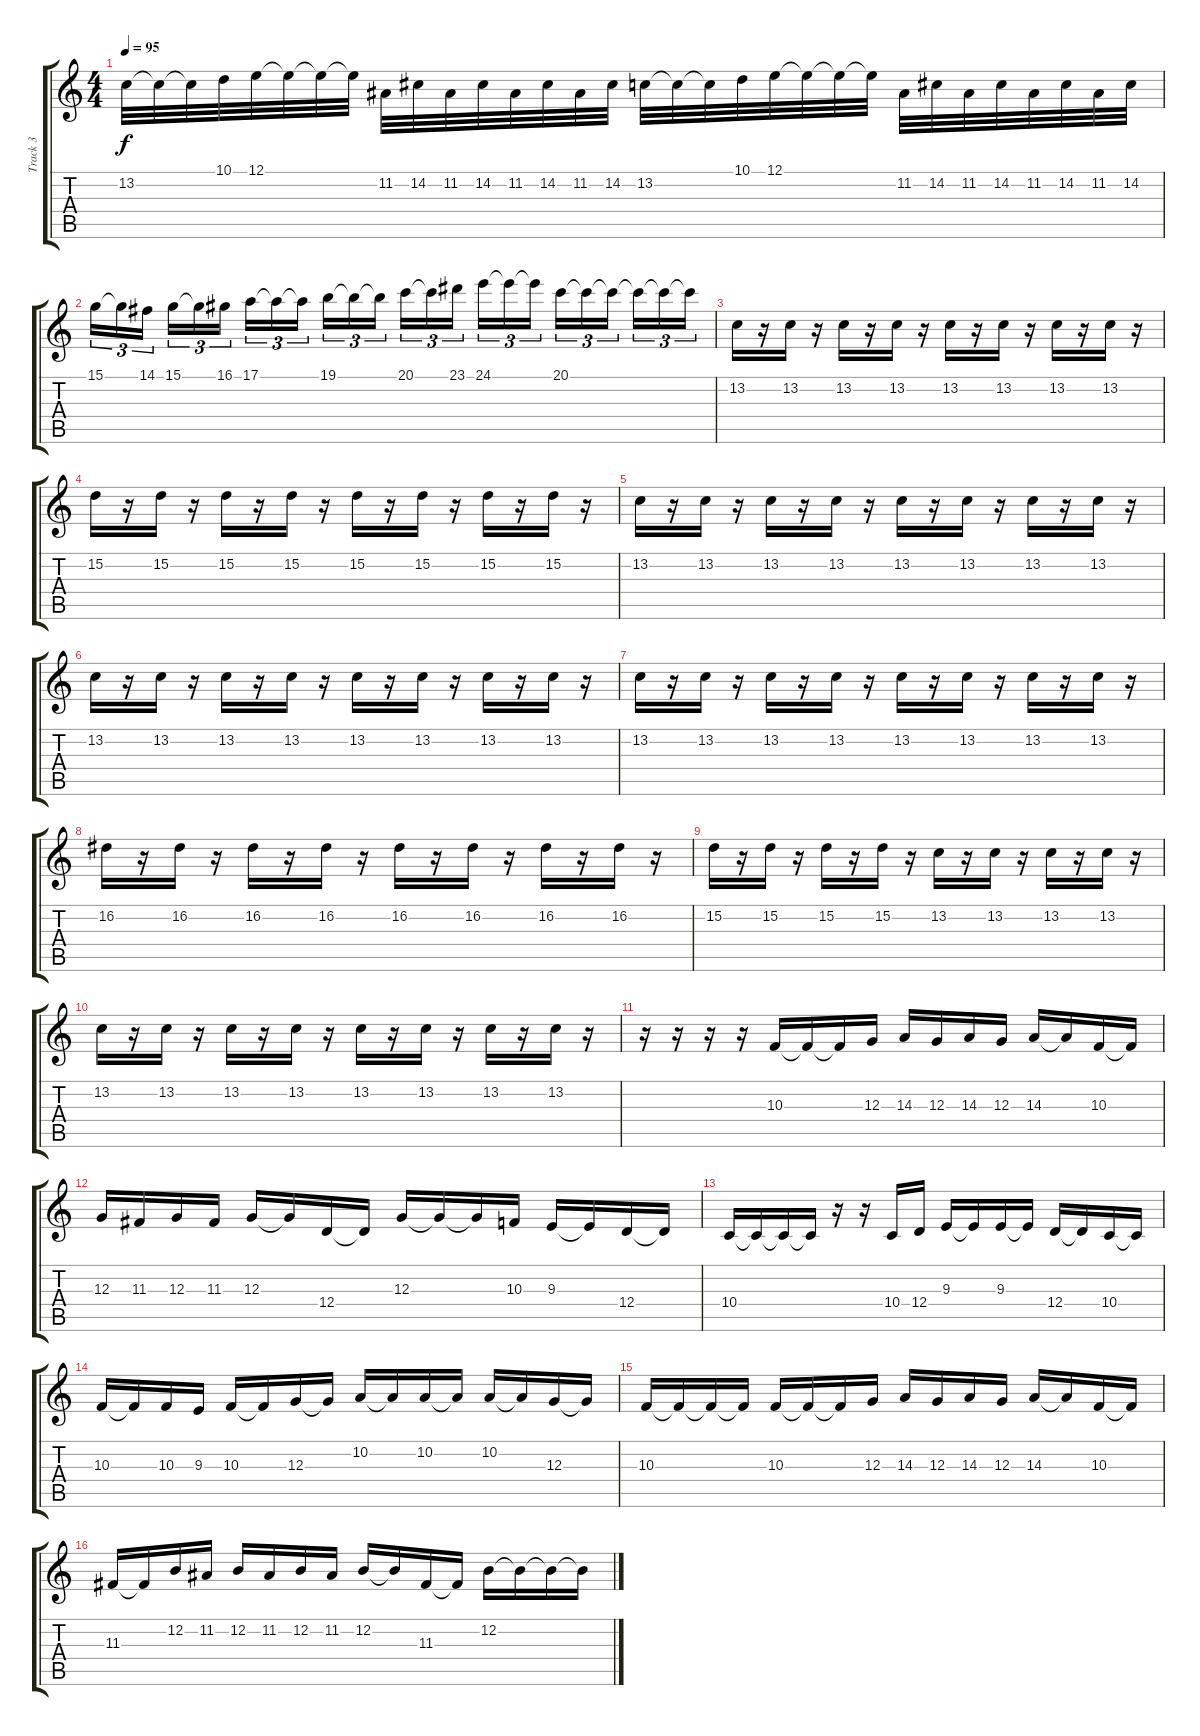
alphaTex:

\track ("Track 3" "Track 3") {instrument vibraphone}
\staff {score tabs}
\tuning (E4 B3 G3 D3 A2 E2) {hide}
\ts (4 4)
\tempo 95
\clef g2
\ks c
13.2.32{dy f} 13.2{t}.32 13.2{t}.32 10.1.32 12.1.32 12.1{t}.32 12.1{t}.32 12.1{t}.32 11.2.32 14.2.32 11.2.32 14.2.32 11.2.32 14.2.32 11.2.32 14.2.32 13.2.32 13.2{t}.32 13.2{t}.32 10.1.32 12.1.32 12.1{t}.32 12.1{t}.32 12.1{t}.32 11.2.32 14.2.32 11.2.32 14.2.32 11.2.32 14.2.32 11.2.32 14.2.32 |
15.1.16{tu (3 2)} 15.1{t}.16{tu (3 2)} 14.1.16{tu (3 2) beam splitsecondary} 15.1.16{tu (3 2)} 15.1{t}.16{tu (3 2)} 16.1.16{tu (3 2)} 17.1.16{tu (3 2)} 17.1{t}.16{tu (3 2)} 17.1{t}.16{tu (3 2) beam splitsecondary} 19.1.16{tu (3 2)} 19.1{t}.16{tu (3 2)} 19.1{t}.16{tu (3 2)} 20.1.16{tu (3 2)} 20.1{t}.16{tu (3 2)} 23.1.16{tu (3 2) beam splitsecondary} 24.1.16{tu (3 2)} 24.1{t}.16{tu (3 2)} 24.1{t}.16{tu (3 2)} 20.1.16{tu (3 2)} 20.1{t}.16{tu (3 2)} 20.1{t}.16{tu (3 2) beam splitsecondary} 20.1{t}.16{tu (3 2)} 20.1{t}.16{tu (3 2)} 20.1{t}.16{tu (3 2)} |
13.2.16 r.16 13.2.16 r.16 13.2.16 r.16 13.2.16 r.16 13.2.16 r.16 13.2.16 r.16 13.2.16 r.16 13.2.16 r.16 |
15.2.16 r.16 15.2.16 r.16 15.2.16 r.16 15.2.16 r.16 15.2.16 r.16 15.2.16 r.16 15.2.16 r.16 15.2.16 r.16 |
13.2.16 r.16 13.2.16 r.16 13.2.16 r.16 13.2.16 r.16 13.2.16 r.16 13.2.16 r.16 13.2.16 r.16 13.2.16 r.16 |
13.2.16 r.16 13.2.16 r.16 13.2.16 r.16 13.2.16 r.16 13.2.16 r.16 13.2.16 r.16 13.2.16 r.16 13.2.16 r.16 |
13.2.16 r.16 13.2.16 r.16 13.2.16 r.16 13.2.16 r.16 13.2.16 r.16 13.2.16 r.16 13.2.16 r.16 13.2.16 r.16 |
16.2.16 r.16 16.2.16 r.16 16.2.16 r.16 16.2.16 r.16 16.2.16 r.16 16.2.16 r.16 16.2.16 r.16 16.2.16 r.16 |
15.2.16 r.16 15.2.16 r.16 15.2.16 r.16 15.2.16 r.16 13.2.16 r.16 13.2.16 r.16 13.2.16 r.16 13.2.16 r.16 |
13.2.16 r.16 13.2.16 r.16 13.2.16 r.16 13.2.16 r.16 13.2.16 r.16 13.2.16 r.16 13.2.16 r.16 13.2.16 r.16 |
r.16 r.16 r.16 r.16 10.3.16 10.3{t}.16 10.3{t}.16 12.3.16 14.3.16 12.3.16 14.3.16 12.3.16 14.3.16 14.3{t}.16 10.3.16 10.3{t}.16 |
12.3.16 11.3.16 12.3.16 11.3.16 12.3.16 12.3{t}.16 12.4.16 12.4{t}.16 12.3.16 12.3{t}.16 12.3{t}.16 10.3.16 9.3.16 9.3{t}.16 12.4.16 12.4{t}.16 |
10.4.16 10.4{t}.16 10.4{t}.16 10.4{t}.16 r.16 r.16 10.4.16 12.4.16 9.3.16 9.3{t}.16 9.3.16 9.3{t}.16 12.4.16 12.4{t}.16 10.4.16 10.4{t}.16 |
10.3.16 10.3{t}.16 10.3.16 9.3.16 10.3.16 10.3{t}.16 12.3.16 12.3{t}.16 10.2.16 10.2{t}.16 10.2.16 10.2{t}.16 10.2.16 10.2{t}.16 12.3.16 12.3{t}.16 |
10.3.16 10.3{t}.16 10.3{t}.16 10.3{t}.16 10.3.16 10.3{t}.16 10.3{t}.16 12.3.16 14.3.16 12.3.16 14.3.16 12.3.16 14.3.16 14.3{t}.16 10.3.16 10.3{t}.16 |
11.3.16 11.3{t}.16 12.2.16 11.2.16 12.2.16 11.2.16 12.2.16 11.2.16 12.2.16 12.2{t}.16 11.3.16 11.3{t}.16 12.2.16 12.2{t}.16 12.2{t}.16 12.2{t}.16
